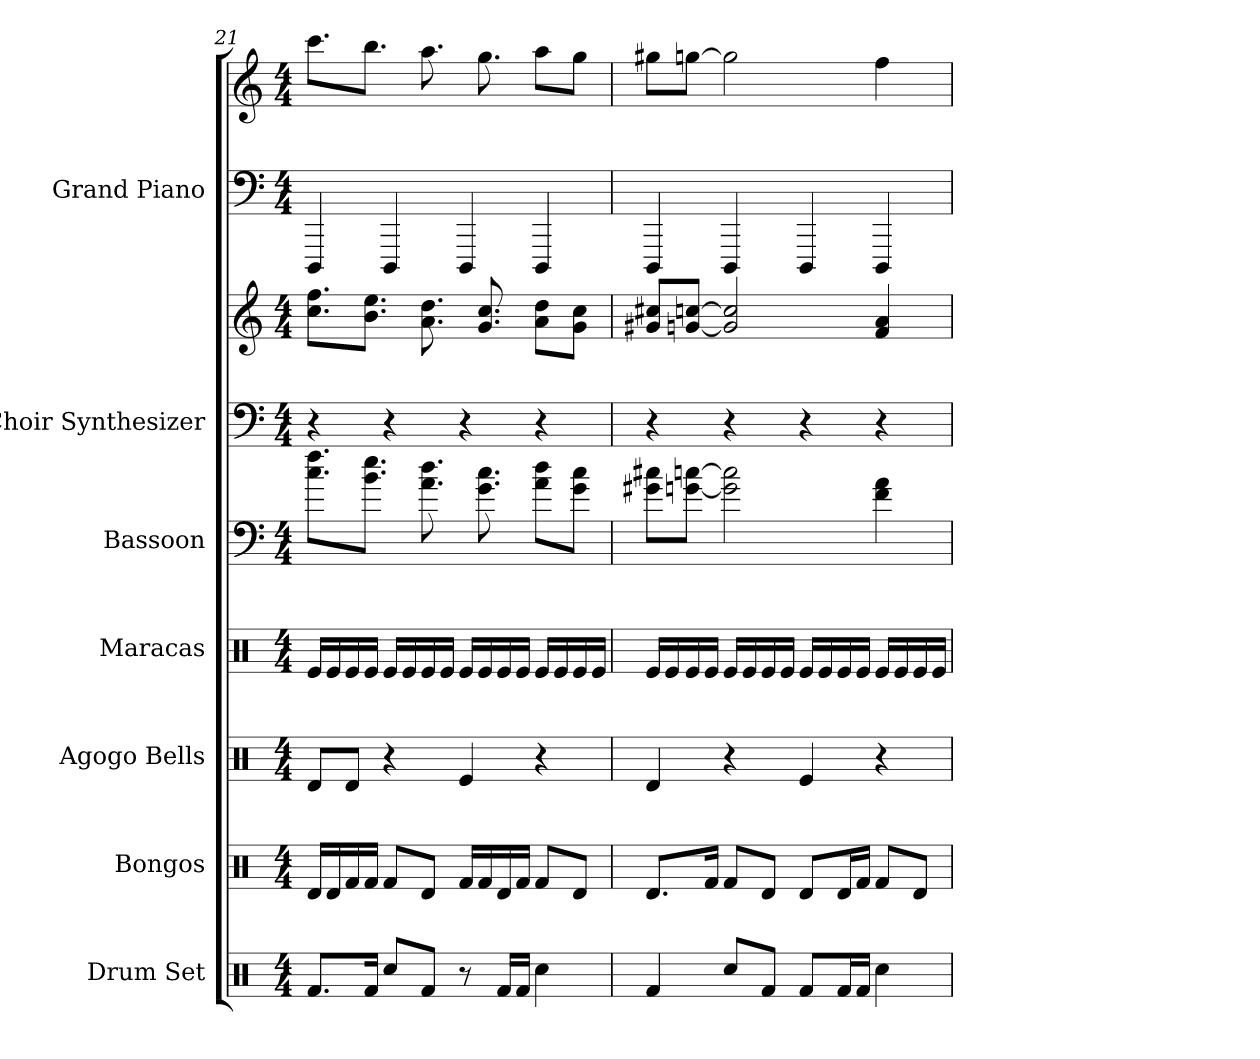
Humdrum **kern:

**kern	**kern	**kern	**kern	**kern	**kern	**kern	**kern	**kern
*part7	*part6	*part5	*part4	*part3	*part2	*part2	*part1	*part1
*staff9	*staff8	*staff7	*staff6	*staff5	*staff4	*staff3	*staff2	*staff1
*I"Drum Set	*I"Bongos	*I"Agogo Bells	*I"Maracas	*I"Bassoon	*I"Choir Synthesizer	*	*I"Grand Piano	*
*I'Drums	*I'Bongo	*I'Ago.	*I'Mrcs	*I'Bsn.	*I'Synth.	*	*I'Pno.	*
*clefX	*clefX	*clefX	*clefX	*clefF4	*clefF4	*clefG2	*clefF4	*clefG2
*k[]	*k[]	*k[]	*k[]	*k[]	*k[]	*k[]	*k[]	*k[]
*M4/4	*M4/4	*M4/4	*M4/4	*M4/4	*M4/4	*M4/4	*M4/4	*M4/4
=21	=21	=21	=21	=21	=21	=21	=21	=21
8.RfL	16RdLL	8RdL	16ReLL	8.cc 8.ffL	4r	8.cc 8.ffL	4DDD	8.cccL
.	16Rd	.	16Re	.	.	.	.	.
.	16Rf	8RdJ	16Re	.	.	.	.	.
16RfJk	16RfJJ	.	16ReJJ	8.b 8.eeJ	.	8.b 8.eeJ	.	8.bbJ
8RccL	8RfL	4r	16ReLL	.	4r	.	4DDD	.
.	.	.	16Re	.	.	.	.	.
8RfJ	8RdJ	.	16Re	8.a 8.dd	.	8.a 8.dd	.	8.aa
.	.	.	16ReJJ	.	.	.	.	.
8r	16RfLL	4Re	16ReLL	.	4r	.	4DDD	.
.	16Rf	.	16Re	8.g 8.cc	.	8.g 8.cc	.	8.gg
16RfLL	16Rd	.	16Re	.	.	.	.	.
16RfJJ	16RfJJ	.	16ReJJ	.	.	.	.	.
4Rcc	8RfL	4r	16ReLL	8a 8ddL	4r	8a 8ddL	4DDD	8aaL
.	.	.	16Re	.	.	.	.	.
.	8RdJ	.	16Re	8g 8ccJ	.	8g 8ccJ	.	8ggJ
.	.	.	16ReJJ	.	.	.	.	.
=22	=22	=22	=22	=22	=22	=22	=22	=22
4Rf	8.RdL	4Rd	16ReLL	8g#X 8cc#XL	4r	8g#X 8cc#XL	4DDD	8gg#XL
.	.	.	16Re	.	.	.	.	.
.	.	.	16Re	[8gn [8ccnJ	.	[8gn [8ccnJ	.	[8ggnJ
.	16RfJk	.	16ReJJ	.	.	.	.	.
8RccL	8RfL	4r	16ReLL	2g] 2cc]	4r	2g] 2cc]	4DDD	2gg]
.	.	.	16Re	.	.	.	.	.
8RfJ	8RdJ	.	16Re	.	.	.	.	.
.	.	.	16ReJJ	.	.	.	.	.
8RfL	8RdL	4Re	16ReLL	.	4r	.	4DDD	.
.	.	.	16Re	.	.	.	.	.
16RfL	16RdL	.	16Re	.	.	.	.	.
16RfJJ	16RfJJ	.	16ReJJ	.	.	.	.	.
4Rcc	8RfL	4r	16ReLL	4f 4a	4r	4f 4a	4DDD	4ff
.	.	.	16Re	.	.	.	.	.
.	8RdJ	.	16Re	.	.	.	.	.
.	.	.	16ReJJ	.	.	.	.	.
=	=	=	=	=	=	=	=	=
*-	*-	*-	*-	*-	*-	*-	*-	*-
